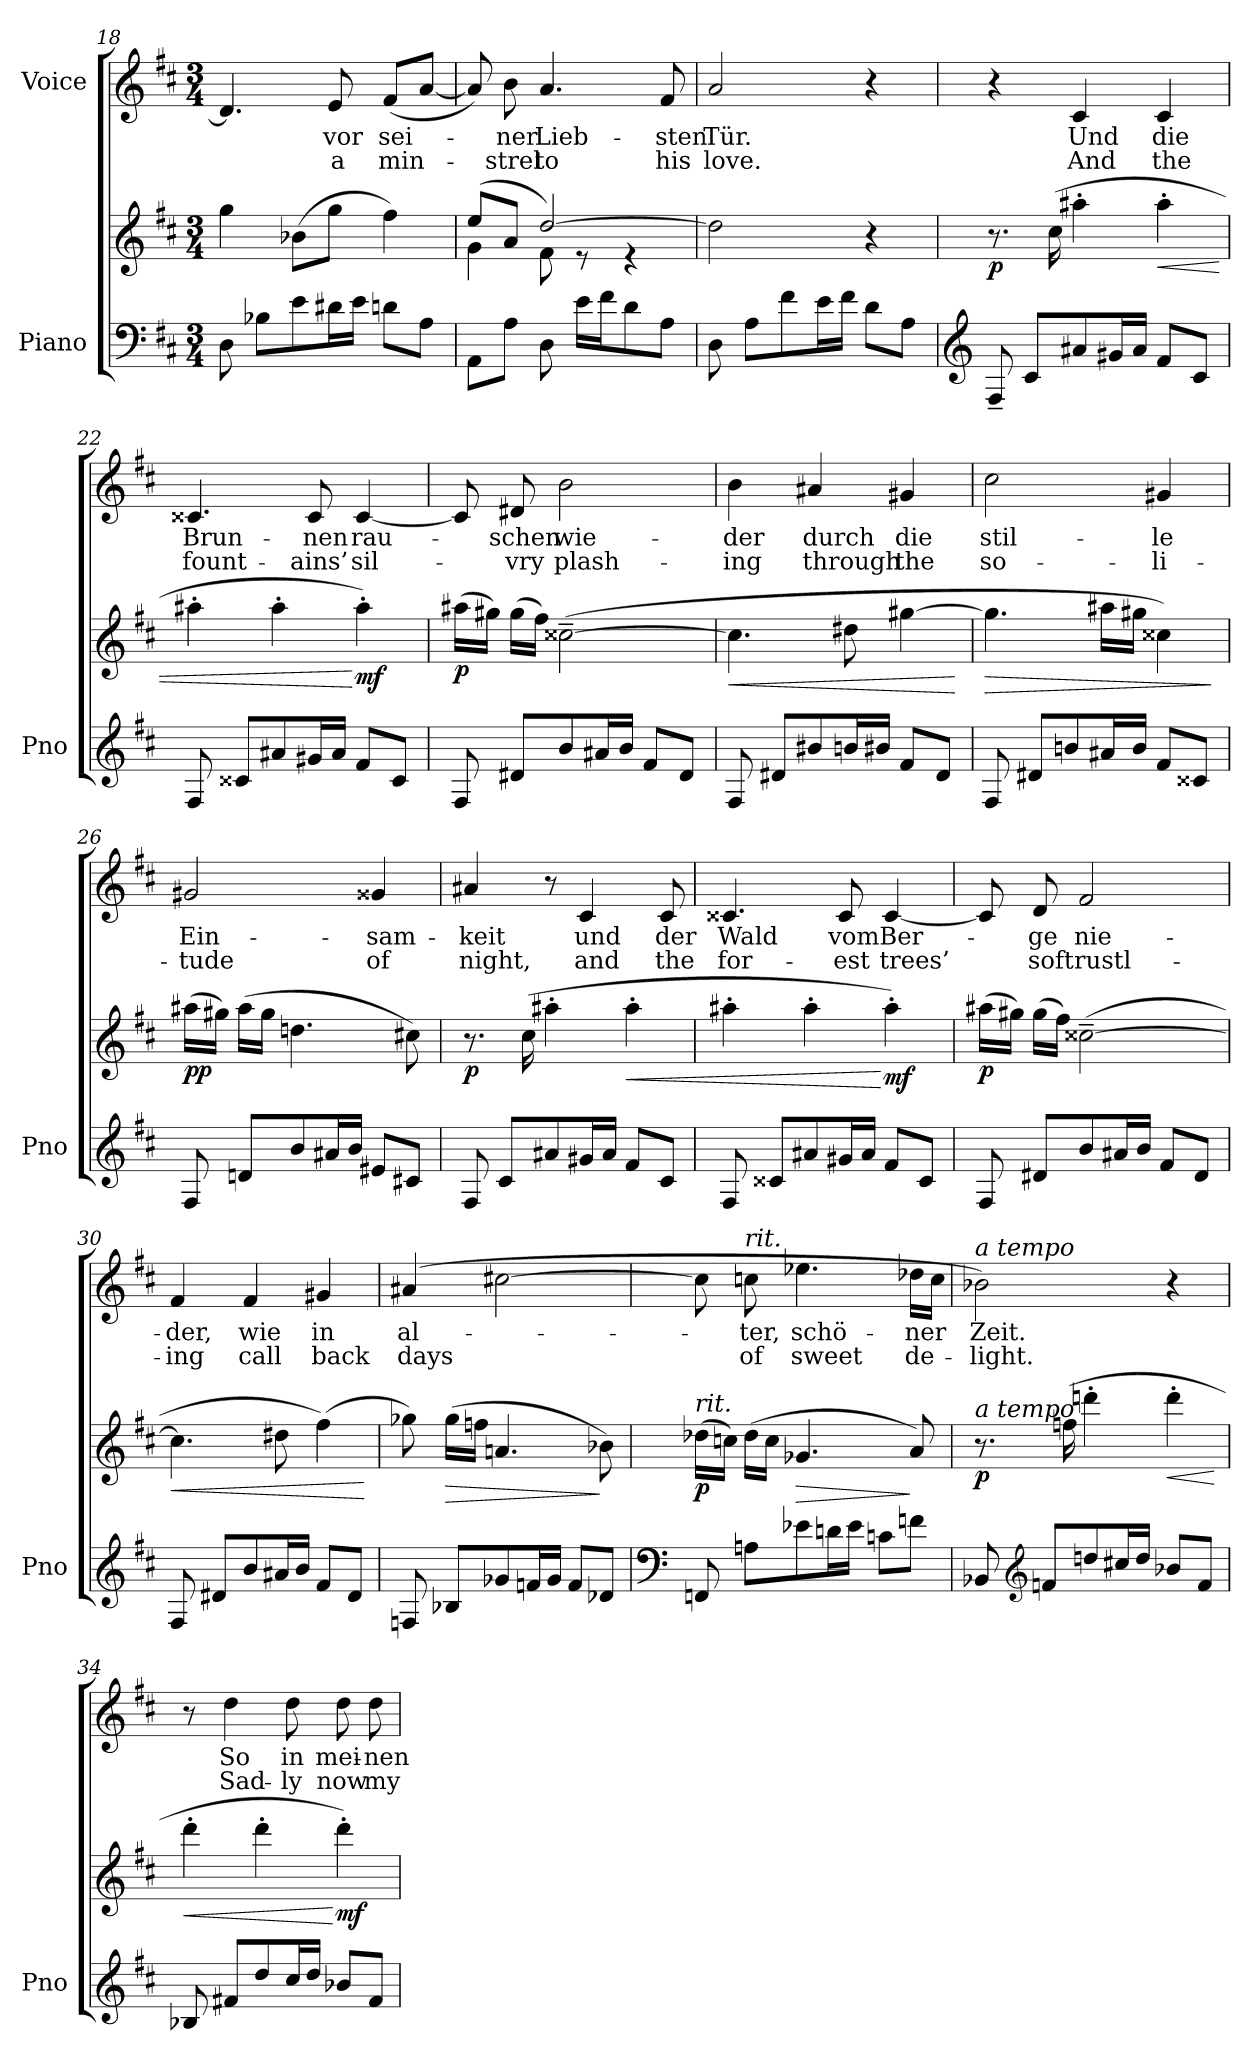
**kern	**kern	**dynam	**kern	**text	**text
*part2	*part2	*part2	*part1	*part1	*part1
*staff3	*staff2	*staff2/3	*staff1	*staff1	*staff1
*I"Piano	*	*	*I"Voice	*	*
*I'Pno	*	*	*	*	*
*clefF4	*clefG2	*	*clefG2	*	*
*k[f#c#]	*k[f#c#]	*	*k[f#c#]	*	*
*M3/4	*M3/4	*	*M3/4	*	*
=18	=18	=18	=18	=18	=18
8D\	4gg\	.	4.d/]	.	.
8B-X\L	.	.	.	.	.
8e\	(8b-X\L	.	.	.	.
16d#X\L	8gg\J	.	8e/	vor	a
16e\JJ	.	.	.	.	.
8dn\L	4ff#\)	.	(8f#/L	sei-	min-
8A\J	.	.	[8a/J	.	.
=19	=19	=19	=19	=19	=19
*	*^	*	*	*	*
8AA\L	(8ee/L	4g\	.	8a/])	.	.
8A\J	8a/J	.	.	8b\	-ner	-strel
8D\	[2dd/)	8f#\	.	4.a/	Lieb-	to
16e\LL	.	8r	.	.	.	.
16f#\J	.	.	.	.	.	.
8d\	.	4r	.	.	.	.
8A\J	.	.	.	8f#/	-sten	his
*	*v	*v	*	*	*	*
=20	=20	=20	=20	=20	=20
8D\	2dd\]	.	2a/	Tür.	love.
8A\L	.	.	.	.	.
8f#\	.	.	.	.	.
16e\L	.	.	.	.	.
16f#\JJ	.	.	.	.	.
8d\L	4r	.	4r	.	.
8A\J	.	.	.	.	.
=21	=21	=21	=21	=21	=21
*clefG2	*	*	*	*	*
!	!	!LO:DY:b	!	!	!
8F#~/	8.r	p	4r	.	.
8c#/L	.	.	.	.	.
.	(16cc#\	.	.	.	.
8a#X/	4aa#X'\	.	4c#/	Und	And
16g#X/L	.	.	.	.	.
16a#/JJ	.	.	.	.	.
!	!	!LO:HP:b	!	!	!
8f#/L	4aa#'\	<	4c#/	die	the
8c#/J	.	.	.	.	.
=22	=22	=22	=22	=22	=22
8F#/	4aa#X'\	.	4.c##X/	Brun-	fount-
8c##X/L	.	.	.	.	.
8a#X/	4aa#'\	.	.	.	.
16g#X/L	.	.	8c##/	-nen	-ains’
16a#/JJ	.	.	.	.	.
!	!	!LO:DY:n=1:b	!	!	!
8f#/L	4aa#'\)	[ mf	[4c##/	rau-	sil-
8c##/J	.	.	.	.	.
=23	=23	=23	=23	=23	=23
!	!	!LO:DY:b	!	!	!
8F#/	(16aa#X\LL	p	8c##/]	.	.
.	16gg#X\JJ)	.	.	.	.
8d#X/L	(16gg#\LL	.	8d#X/	-schen	-vry
.	16ff#\JJ)	.	.	.	.
8b/	([2cc##X~\	.	2b\	wie-	plash-
16a#X/L	.	.	.	.	.
16b/JJ	.	.	.	.	.
8f#/L	.	.	.	.	.
8d#/J	.	.	.	.	.
=24	=24	=24	=24	=24	=24
!	!	!LO:HP:b	!	!	!
8F#/	4.cc##\]	<	4b\	-der	-ing
8d#X/L	.	.	.	.	.
8b#X/	.	.	4a#X/	durch	through
16bn/L	8dd#X\	.	.	.	.
16b#X/JJ	.	.	.	.	.
8f#/L	[4gg#X\	.	4g#X/	die	the
8d#/J	.	.	.	.	.
.	.	[	.	.	.
=25	=25	=25	=25	=25	=25
!	!	!LO:HP:b	!	!	!
8F#/	4.gg#\]	>	2cc#\	stil-	so-
8d#X/L	.	.	.	.	.
8bn/	.	.	.	.	.
16a#X/L	16aa#X\LL	.	.	.	.
16b/JJ	16gg#X\JJ	.	.	.	.
8f#/L	4cc##X\)	.	4g#X/	-le	-li-
8c##X/J	.	.	.	.	.
.	.	]	.	.	.
=26	=26	=26	=26	=26	=26
!	!	!LO:DY:b	!	!	!
8F#/	(16aa#X\LL	pp	2g#X/	Ein-	-tude
.	16gg#X\JJ)	.	.	.	.
8dn/L	(16aa#\LL	.	.	.	.
.	16gg#\JJ	.	.	.	.
8b/	4.ddn\	.	.	.	.
16a#X/L	.	.	.	.	.
16b/JJ	.	.	.	.	.
8e#X/L	.	.	4g##X/	-sam-	of
8c#X/J	8cc#X\)	.	.	.	.
=27	=27	=27	=27	=27	=27
!	!	!LO:DY:b	!	!	!
8F#/	8.r	p	4a#X/	-keit	night,
8c#/L	.	.	.	.	.
.	(16cc#\	.	.	.	.
8a#X/	4aa#X'\	.	8r	.	.
16g#X/L	.	.	4c#/	und	and
16a#/JJ	.	.	.	.	.
!	!	!LO:HP:b	!	!	!
8f#/L	4aa#'\	<	.	.	.
8c#/J	.	.	8c#/	der	the
=28	=28	=28	=28	=28	=28
8F#/	4aa#X'\	.	4.c##X/	Wald	for-
8c##X/L	.	.	.	.	.
8a#X/	4aa#'\	.	.	.	.
16g#X/L	.	.	8c##/	vom	-est
16a#/JJ	.	.	.	.	.
!	!	!LO:DY:n=1:b	!	!	!
8f#/L	4aa#'\)	[ mf	[4c##/	Ber-	trees’
8c##/J	.	.	.	.	.
=29	=29	=29	=29	=29	=29
!	!	!LO:DY:b	!	!	!
8F#/	(16aa#X\LL	p	8c##/]	.	.
.	16gg#X\JJ)	.	.	.	.
8d#X/L	(16gg#\LL	.	8d/	-ge	soft
.	16ff#\JJ)	.	.	.	.
8b/	([2cc##X~\	.	2f#/	nie-	rustl-
16a#X/L	.	.	.	.	.
16b/JJ	.	.	.	.	.
8f#/L	.	.	.	.	.
8d#/J	.	.	.	.	.
=30	=30	=30	=30	=30	=30
!	!	!LO:HP:b	!	!	!
8F#/	4.cc##\]	<	4f#/	-der,	-ing
8d#X/L	.	.	.	.	.
8b/	.	.	4f#/	wie	call
16a#X/L	8dd#X\	.	.	.	.
16b/JJ	.	.	.	.	.
8f#/L	(4ff#\)	.	4g#X/	in	back
8d#/J	.	.	.	.	.
.	.	[	.	.	.
=31	=31	=31	=31	=31	=31
8Fn/	8gg-X\)	.	(4a#X/	al-	days
!	!	!LO:HP:b	!	!	!
8B-X/L	(16gg-\LL	>	.	.	.
.	16ffn\JJ	.	.	.	.
8g-X/	4.an/	.	[2cc#X\	.	.
16fn/L	.	.	.	.	.
16g-/JJ	.	.	.	.	.
8f/L	.	.	.	.	.
8d-X/J	8b-X\)	]	.	.	.
=32	=32	=32	=32	=32	=32
*clefF4	*	*	*	*	*
!	!LO:TX:i:t=rit.	!	!	!	!
!	!	!LO:DY:b	!	!	!
8FFn/	(16dd-X\LL	p	8cc#\]	.	.
.	16ccn\JJ)	.	.	.	.
!	!	!	!LO:TX:a:i:t=rit.	!	!
8An\L	(16dd-\LL	.	8ccn\	-ter,	of
.	16cc\JJ	.	.	.	.
!	!	!LO:HP:b	!	!	!
8e-X\	4.g-X/	>	4.ee-X\	schö-	sweet
16dn\L	.	.	.	.	.
16e-\JJ	.	.	.	.	.
8cn\L	.	.	.	.	.
8fn\J	8a/)	]	16dd-X\LL	-ner	de-
.	.	.	16cc\JJ	.	.
=33	=33	=33	=33	=33	=33
!	!	!	!LO:TX:a:i:t=a tempo	!	!
!	!LO:TX:i:t=a tempo	!	!	!	!
!	!	!LO:DY:b	!	!	!
8BB-X/	8.r	p	2b-X\)	Zeit.	-light.
*clefG2	*	*	*	*	*
8fn/L	.	.	.	.	.
.	(16ffn\	.	.	.	.
8ddn/	4dddn'\	.	.	.	.
16cc#X/L	.	.	.	.	.
16dd/JJ	.	.	.	.	.
!	!	!LO:HP:b	!	!	!
8b-X/L	4ddd'\	<	4r	.	.
8f/J	.	.	.	.	.
.	.	[	.	.	.
=34	=34	=34	=34	=34	=34
!	!	!LO:HP:b	!	!	!
8B-X/	4ddd'\	<	8r	.	.
8f#X/L	.	.	4dd\	So	Sad-
8dd/	4ddd'\	.	.	.	.
16cc#/L	.	.	8dd\	in	-ly
16dd/JJ	.	.	.	.	.
!	!	!LO:DY:n=1:b	!	!	!
8b-X/L	4ddd'\)	[ mf	8dd\	mei-	now
8f#/J	.	.	8dd\	-nen	my
=	=	=	=	=	=
*-	*-	*-	*-	*-	*-
